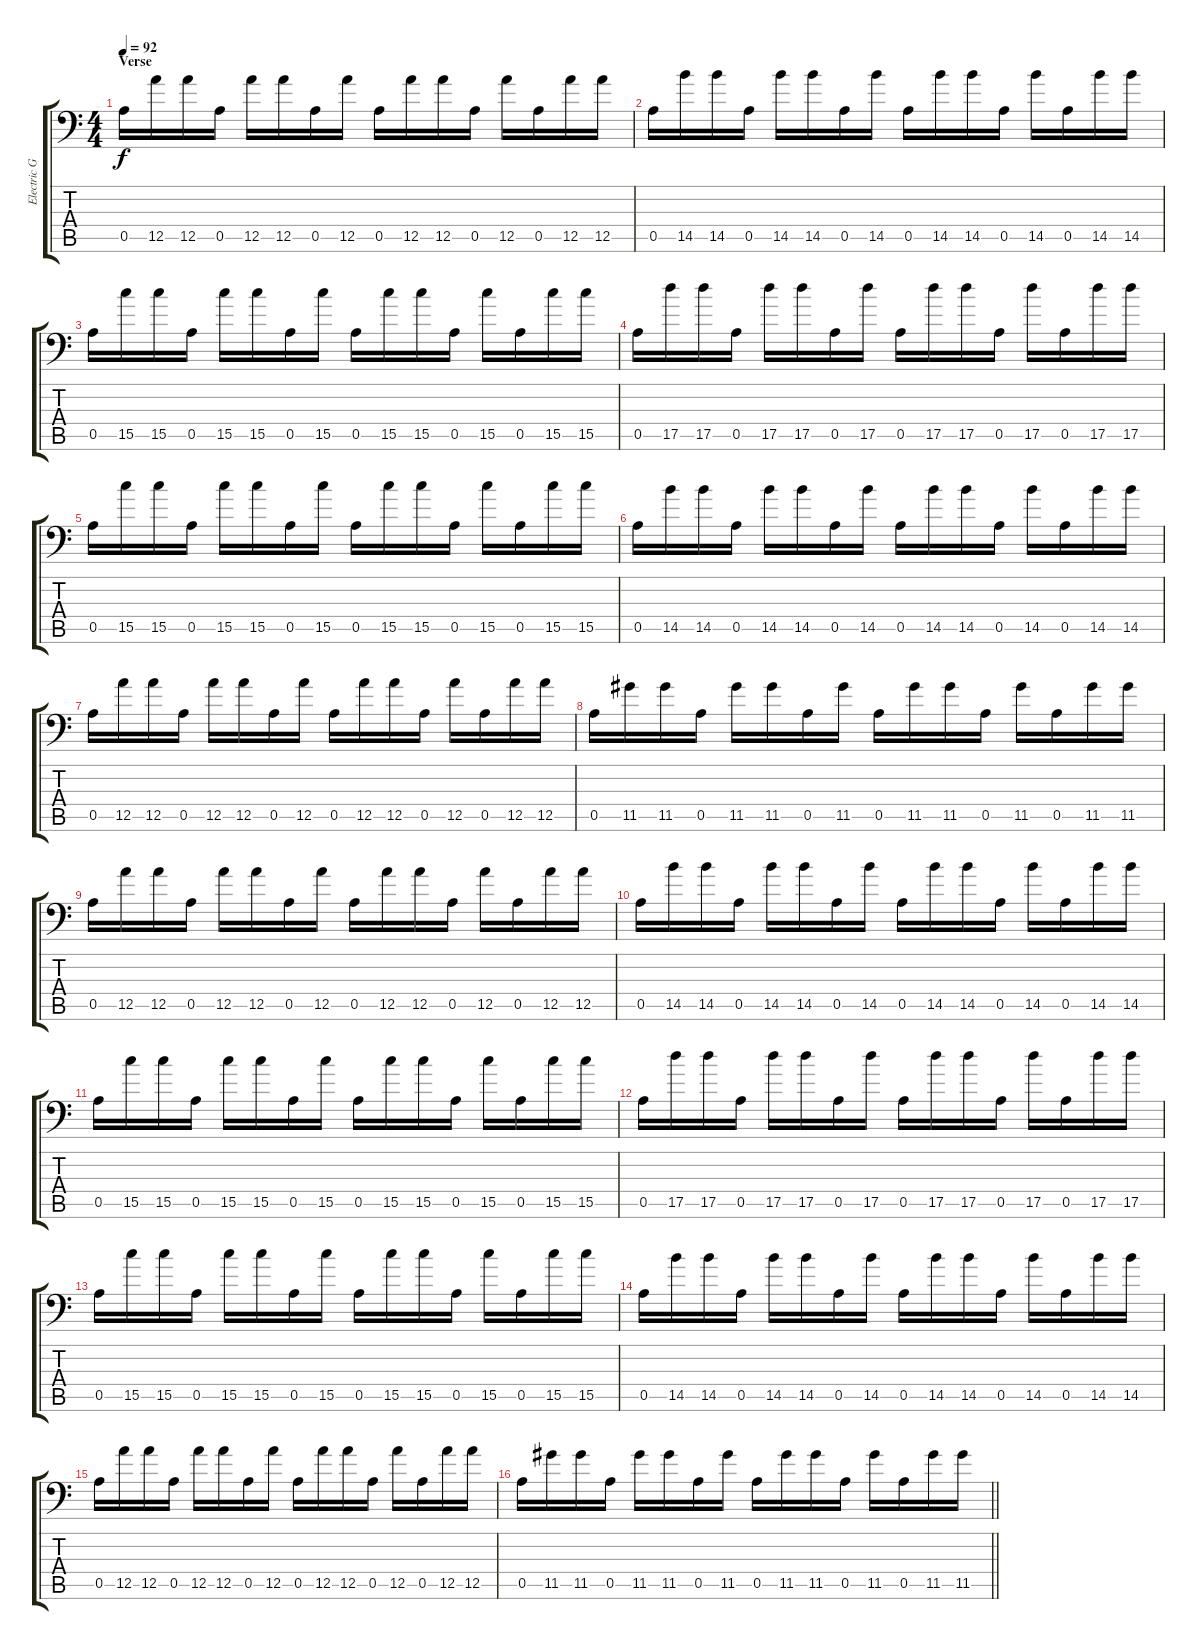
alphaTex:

\track ("Electric Guitar" "Electric G") {instrument overdrivenguitar}
\staff {score tabs}
\tuning (E4 B3 G3 D3 A2 A1) {hide}
\ts (4 4)
\section ("" "Verse")
\tempo 92
\clef f4
\ks c
0.5.16{dy f} 12.5.16 12.5.16 0.5.16 12.5.16 12.5.16 0.5.16 12.5.16 0.5.16 12.5.16 12.5.16 0.5.16 12.5.16 0.5.16 12.5.16 12.5.16 |
0.5.16 14.5.16 14.5.16 0.5.16 14.5.16 14.5.16 0.5.16 14.5.16 0.5.16 14.5.16 14.5.16 0.5.16 14.5.16 0.5.16 14.5.16 14.5.16 |
0.5.16 15.5.16 15.5.16 0.5.16 15.5.16 15.5.16 0.5.16 15.5.16 0.5.16 15.5.16 15.5.16 0.5.16 15.5.16 0.5.16 15.5.16 15.5.16 |
0.5.16 17.5.16 17.5.16 0.5.16 17.5.16 17.5.16 0.5.16 17.5.16 0.5.16 17.5.16 17.5.16 0.5.16 17.5.16 0.5.16 17.5.16 17.5.16 |
0.5.16 15.5.16 15.5.16 0.5.16 15.5.16 15.5.16 0.5.16 15.5.16 0.5.16 15.5.16 15.5.16 0.5.16 15.5.16 0.5.16 15.5.16 15.5.16 |
0.5.16 14.5.16 14.5.16 0.5.16 14.5.16 14.5.16 0.5.16 14.5.16 0.5.16 14.5.16 14.5.16 0.5.16 14.5.16 0.5.16 14.5.16 14.5.16 |
0.5.16 12.5.16 12.5.16 0.5.16 12.5.16 12.5.16 0.5.16 12.5.16 0.5.16 12.5.16 12.5.16 0.5.16 12.5.16 0.5.16 12.5.16 12.5.16 |
0.5.16 11.5.16 11.5.16 0.5.16 11.5.16 11.5.16 0.5.16 11.5.16 0.5.16 11.5.16 11.5.16 0.5.16 11.5.16 0.5.16 11.5.16 11.5.16 |
0.5.16 12.5.16 12.5.16 0.5.16 12.5.16 12.5.16 0.5.16 12.5.16 0.5.16 12.5.16 12.5.16 0.5.16 12.5.16 0.5.16 12.5.16 12.5.16 |
0.5.16 14.5.16 14.5.16 0.5.16 14.5.16 14.5.16 0.5.16 14.5.16 0.5.16 14.5.16 14.5.16 0.5.16 14.5.16 0.5.16 14.5.16 14.5.16 |
0.5.16 15.5.16 15.5.16 0.5.16 15.5.16 15.5.16 0.5.16 15.5.16 0.5.16 15.5.16 15.5.16 0.5.16 15.5.16 0.5.16 15.5.16 15.5.16 |
0.5.16 17.5.16 17.5.16 0.5.16 17.5.16 17.5.16 0.5.16 17.5.16 0.5.16 17.5.16 17.5.16 0.5.16 17.5.16 0.5.16 17.5.16 17.5.16 |
0.5.16 15.5.16 15.5.16 0.5.16 15.5.16 15.5.16 0.5.16 15.5.16 0.5.16 15.5.16 15.5.16 0.5.16 15.5.16 0.5.16 15.5.16 15.5.16 |
0.5.16 14.5.16 14.5.16 0.5.16 14.5.16 14.5.16 0.5.16 14.5.16 0.5.16 14.5.16 14.5.16 0.5.16 14.5.16 0.5.16 14.5.16 14.5.16 |
0.5.16 12.5.16 12.5.16 0.5.16 12.5.16 12.5.16 0.5.16 12.5.16 0.5.16 12.5.16 12.5.16 0.5.16 12.5.16 0.5.16 12.5.16 12.5.16 |
\barLineRight lightlight
0.5.16 11.5.16 11.5.16 0.5.16 11.5.16 11.5.16 0.5.16 11.5.16 0.5.16 11.5.16 11.5.16 0.5.16 11.5.16 0.5.16 11.5.16 11.5.16
